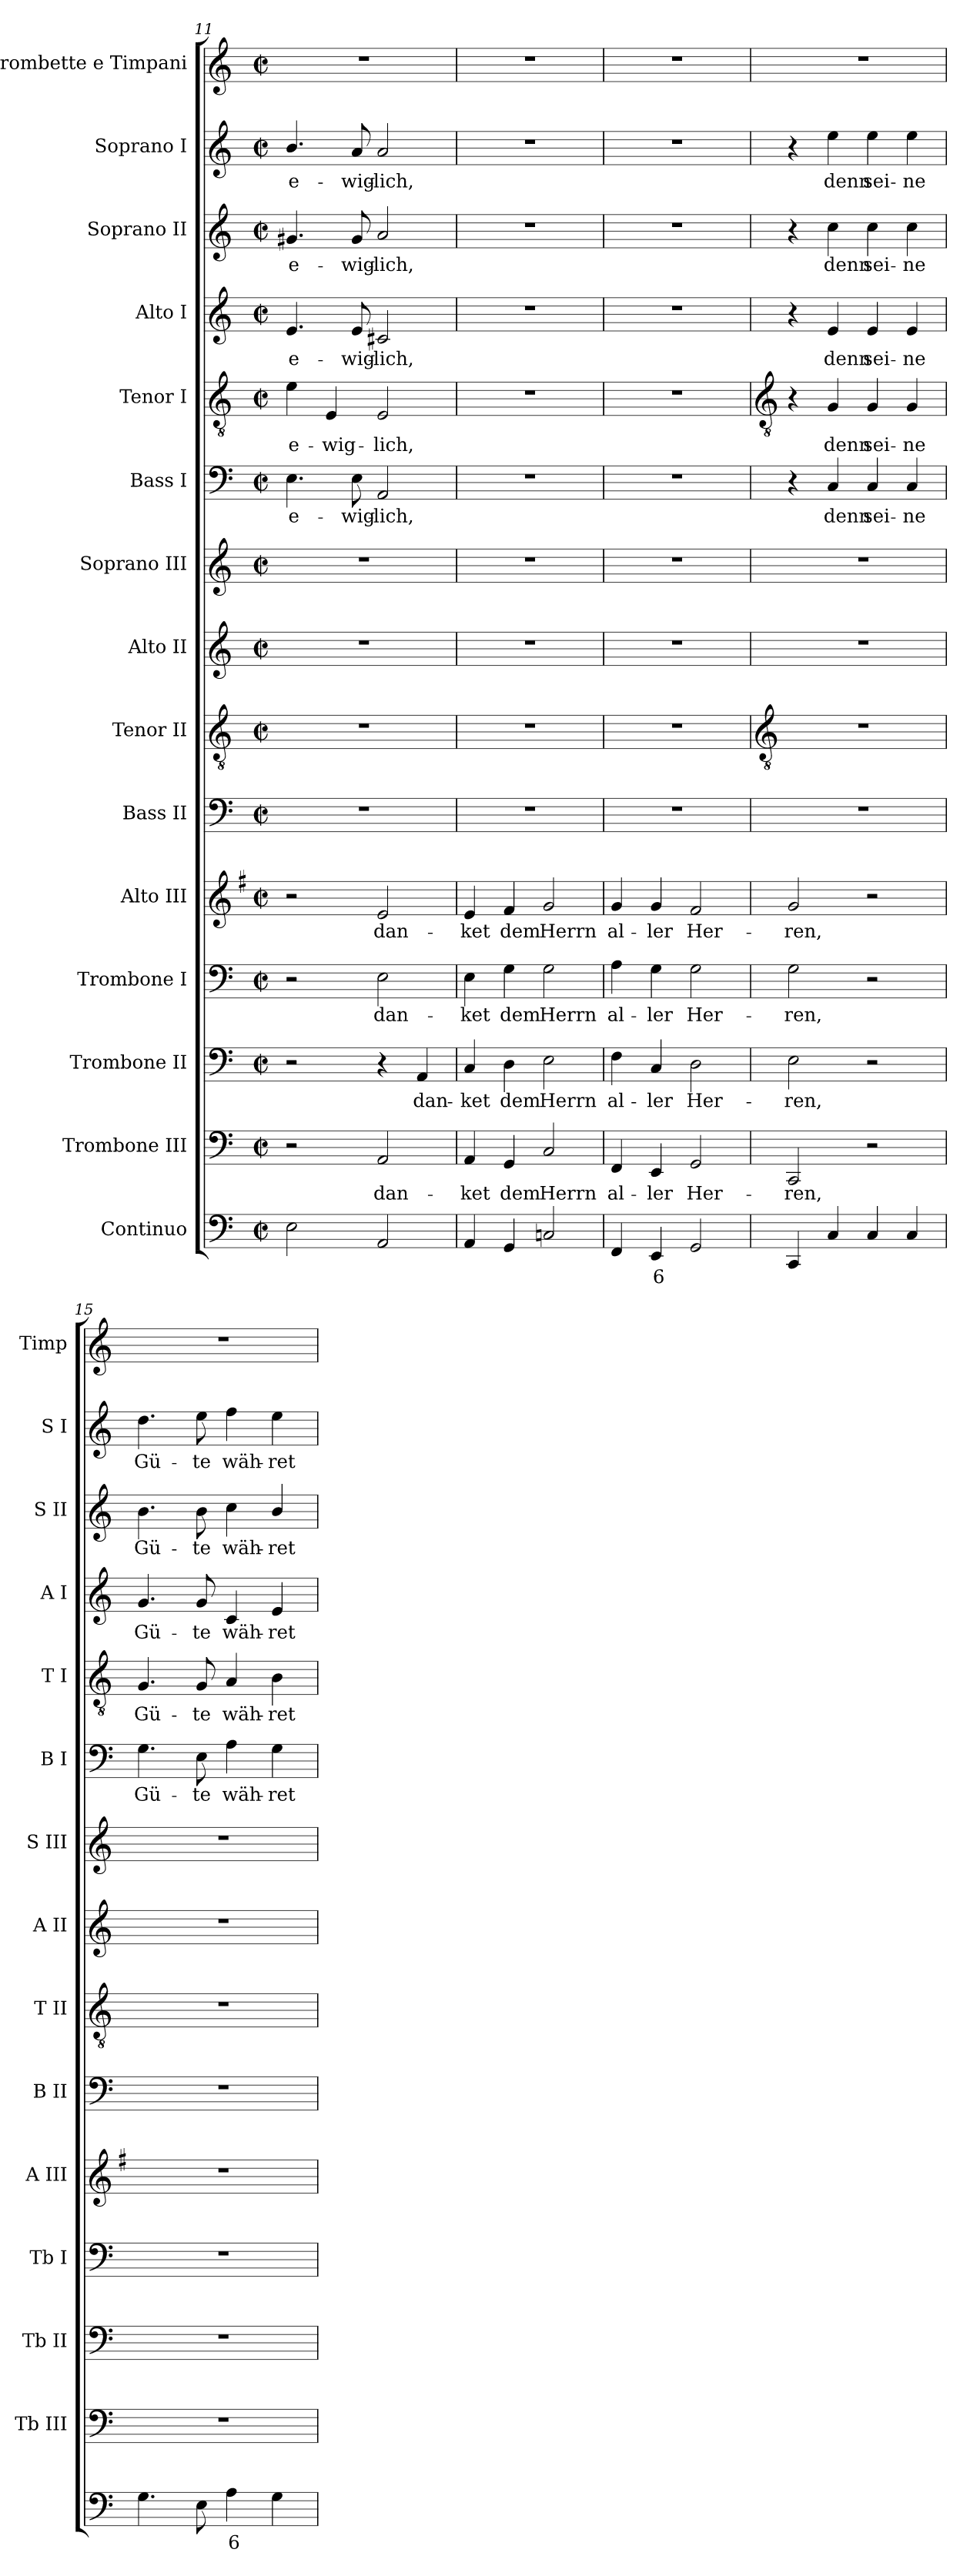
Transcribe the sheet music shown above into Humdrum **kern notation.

**kern	**text	**kern	**text	**kern	**text	**kern	**text	**kern	**text	**kern	**kern	**kern	**kern	**kern	**text	**kern	**text	**kern	**text	**kern	**text	**kern	**text	**kern
*part15	*part15	*part14	*part14	*part13	*part13	*part12	*part12	*part11	*part11	*part10	*part9	*part8	*part7	*part6	*part6	*part5	*part5	*part4	*part4	*part3	*part3	*part2	*part2	*part1
*staff15	*staff15	*staff14	*staff14	*staff13	*staff13	*staff12	*staff12	*staff11	*staff11	*staff10	*staff9	*staff8	*staff7	*staff6	*staff6	*staff5	*staff5	*staff4	*staff4	*staff3	*staff3	*staff2	*staff2	*staff1
*I"Continuo	*	*I"Trombone III	*	*I"Trombone II	*	*I"Trombone I	*	*I"Alto III	*	*I"Bass II	*I"Tenor II	*I"Alto II	*I"Soprano III	*I"Bass I	*	*I"Tenor I	*	*I"Alto I	*	*I"Soprano II	*	*I"Soprano I	*	*I"Trombette  e Timpani
*	*	*I'Tb III	*	*I'Tb II	*	*I'Tb I	*	*I'A III	*	*I'B II	*I'T II	*I'A II	*I'S III	*I'B I	*	*I'T I	*	*I'A I	*	*I'S II	*	*I'S I	*	*I'Timp
*clefF4	*	*clefF4	*	*clefF4	*	*clefF4	*	*clefG2	*	*clefF4	*clefGv2	*clefG2	*clefG2	*clefF4	*	*clefGv2	*	*clefG2	*	*clefG2	*	*clefG2	*	*clefG2
*	*	*	*	*	*	*	*	*ITrd4c7	*	*	*	*	*	*	*	*	*	*	*	*	*	*	*	*
*k[]	*	*k[]	*	*k[]	*	*k[]	*	*k[]	*	*k[]	*k[]	*k[]	*k[]	*k[]	*	*k[]	*	*k[]	*	*k[]	*	*k[]	*	*k[]
*C:	*	*C:	*	*C:	*	*C:	*	*C:	*	*C:	*C:	*C:	*C:	*C:	*	*C:	*	*C:	*	*C:	*	*C:	*	*C:
*M2/2	*	*M2/2	*	*M2/2	*	*M2/2	*	*M2/2	*	*M2/2	*M2/2	*M2/2	*M2/2	*M2/2	*	*M2/2	*	*M2/2	*	*M2/2	*	*M2/2	*	*M2/2
*met(c|)	*	*met(c|)	*	*met(c|)	*	*met(c|)	*	*met(c|)	*	*met(c|)	*met(c|)	*met(c|)	*met(c|)	*met(c|)	*	*met(c|)	*	*met(c|)	*	*met(c|)	*	*met(c|)	*	*met(c|)
=11	=11	=11	=11	=11	=11	=11	=11	=11	=11	=11	=11	=11	=11	=11	=11	=11	=11	=11	=11	=11	=11	=11	=11	=11
!	!	!	!	!	!	!	!	!	!	!	!	!	!	!	!LO:LY:b	!	!LO:LY:b	!	!LO:LY:b	!	!LO:LY:b	!	!LO:LY:b	!
2E	.	2r	.	2r	.	2r	.	2r	.	1r	1r	1r	1r	4.E	e-	4e	e-	4.e	e-	4.g#X	e-	4.b/	e-	1r
!	!	!	!	!	!	!	!	!	!	!	!	!	!	!	!	!	!LO:LY:b	!	!	!	!	!	!	!
.	.	.	.	.	.	.	.	.	.	.	.	.	.	.	.	4E	-wig-	.	.	.	.	.	.	.
!	!	!	!	!	!	!	!	!	!	!	!	!	!	!	!LO:LY:b	!	!	!	!LO:LY:b	!	!LO:LY:b	!	!LO:LY:b	!
.	.	.	.	.	.	.	.	.	.	.	.	.	.	8E	-wig-	.	.	8e	-wig-	8g#	-wig-	8a	-wig-	.
!	!	!	!LO:LY:b	!	!	!	!LO:LY:b	!	!LO:LY:b	!	!	!	!	!	!LO:LY:b	!	!LO:LY:b	!	!LO:LY:b	!	!LO:LY:b	!	!LO:LY:b	!
2AA	.	2AA	dan-	4r	.	2E	dan-	2A	dan-	.	.	.	.	2AA	-lich,	2E	-lich,	2c#X	-lich,	2a	-lich,	2a	-lich,	.
!	!	!	!	!	!LO:LY:b	!	!	!	!	!	!	!	!	!	!	!	!	!	!	!	!	!	!	!
.	.	.	.	4AA	dan-	.	.	.	.	.	.	.	.	.	.	.	.	.	.	.	.	.	.	.
=12	=12	=12	=12	=12	=12	=12	=12	=12	=12	=12	=12	=12	=12	=12	=12	=12	=12	=12	=12	=12	=12	=12	=12	=12
!	!	!	!LO:LY:b	!	!LO:LY:b	!	!LO:LY:b	!	!LO:LY:b	!	!	!	!	!	!	!	!	!	!	!	!	!	!	!
4AA	.	4AA	-ket	4C	-ket	4E	-ket	4A	-ket	1r	1r	1r	1r	1r	.	1r	.	1r	.	1r	.	1r	.	1r
!	!	!	!LO:LY:b	!	!LO:LY:b	!	!LO:LY:b	!	!LO:LY:b	!	!	!	!	!	!	!	!	!	!	!	!	!	!	!
4GG	.	4GG	dem	4D	dem	4G	dem	4B	dem	.	.	.	.	.	.	.	.	.	.	.	.	.	.	.
!	!	!	!LO:LY:b	!	!LO:LY:b	!	!LO:LY:b	!	!LO:LY:b	!	!	!	!	!	!	!	!	!	!	!	!	!	!	!
2Cn	.	2C	Herrn	2E	Herrn	2G	Herrn	2c	Herrn	.	.	.	.	.	.	.	.	.	.	.	.	.	.	.
=13	=13	=13	=13	=13	=13	=13	=13	=13	=13	=13	=13	=13	=13	=13	=13	=13	=13	=13	=13	=13	=13	=13	=13	=13
!	!	!	!LO:LY:b	!	!LO:LY:b	!	!LO:LY:b	!	!LO:LY:b	!	!	!	!	!	!	!	!	!	!	!	!	!	!	!
4FF	.	4FF	al-	4F	al-	4A	al-	4c	al-	1r	1r	1r	1r	1r	.	1r	.	1r	.	1r	.	1r	.	1r
!	!LO:LY:b	!	!LO:LY:b	!	!LO:LY:b	!	!LO:LY:b	!	!LO:LY:b	!	!	!	!	!	!	!	!	!	!	!	!	!	!	!
4EE	6	4EE	-ler	4C	-ler	4G	-ler	4c	-ler	.	.	.	.	.	.	.	.	.	.	.	.	.	.	.
!	!	!	!LO:LY:b	!	!LO:LY:b	!	!LO:LY:b	!	!LO:LY:b	!	!	!	!	!	!	!	!	!	!	!	!	!	!	!
2GG	.	2GG	Her-	2D	Her-	2G	Her-	2B	Her-	.	.	.	.	.	.	.	.	.	.	.	.	.	.	.
!!LO:LB:g=z
=14	=14	=14	=14	=14	=14	=14	=14	=14	=14	=14	=14	=14	=14	=14	=14	=14	=14	=14	=14	=14	=14	=14	=14	=14
*	*	*	*	*	*	*	*	*	*	*	*clefGv2	*	*	*	*	*clefGv2	*	*	*	*	*	*	*	*
!	!	!	!LO:LY:b	!	!LO:LY:b	!	!LO:LY:b	!	!LO:LY:b	!	!	!	!	!	!	!	!	!	!	!	!	!	!	!
4CC	.	2CC	-ren,	2E	-ren,	2G	-ren,	2c	-ren,	1r	1r	1r	1r	4r	.	4r	.	4r	.	4r	.	4r	.	1r
!	!	!	!	!	!	!	!	!	!	!	!	!	!	!	!LO:LY:b	!	!LO:LY:b	!	!LO:LY:b	!	!LO:LY:b	!	!LO:LY:b	!
4C	.	.	.	.	.	.	.	.	.	.	.	.	.	4C	denn	4G	denn	4e	denn	4cc	denn	4ee	denn	.
!	!	!	!	!	!	!	!	!	!	!	!	!	!	!	!LO:LY:b	!	!LO:LY:b	!	!LO:LY:b	!	!LO:LY:b	!	!LO:LY:b	!
4C	.	2r	.	2r	.	2r	.	2r	.	.	.	.	.	4C	sei-	4G	sei-	4e	sei-	4cc	sei-	4ee	sei-	.
!	!	!	!	!	!	!	!	!	!	!	!	!	!	!	!LO:LY:b	!	!LO:LY:b	!	!LO:LY:b	!	!LO:LY:b	!	!LO:LY:b	!
4C	.	.	.	.	.	.	.	.	.	.	.	.	.	4C	-ne	4G	-ne	4e	-ne	4cc	-ne	4ee	-ne	.
=15	=15	=15	=15	=15	=15	=15	=15	=15	=15	=15	=15	=15	=15	=15	=15	=15	=15	=15	=15	=15	=15	=15	=15	=15
!	!	!	!	!	!	!	!	!	!	!	!	!	!	!	!LO:LY:b	!	!LO:LY:b	!	!LO:LY:b	!	!LO:LY:b	!	!LO:LY:b	!
4.G	.	1r	.	1r	.	1r	.	1r	.	1r	1r	1r	1r	4.G	Gü-	4.G	Gü-	4.g	Gü-	4.b	Gü-	4.dd	Gü-	1r
!	!	!	!	!	!	!	!	!	!	!	!	!	!	!	!LO:LY:b	!	!LO:LY:b	!	!LO:LY:b	!	!LO:LY:b	!	!LO:LY:b	!
8E	.	.	.	.	.	.	.	.	.	.	.	.	.	8E	-te	8G	-te	8g	-te	8b	-te	8ee	-te	.
!	!LO:LY:b	!	!	!	!	!	!	!	!	!	!	!	!	!	!LO:LY:b	!	!LO:LY:b	!	!LO:LY:b	!	!LO:LY:b	!	!LO:LY:b	!
4A	6	.	.	.	.	.	.	.	.	.	.	.	.	4A	wäh-	4A	wäh-	4c	wäh-	4cc	wäh-	4ff	wäh-	.
!	!	!	!	!	!	!	!	!	!	!	!	!	!	!	!LO:LY:b	!	!LO:LY:b	!	!LO:LY:b	!	!LO:LY:b	!	!LO:LY:b	!
4G	.	.	.	.	.	.	.	.	.	.	.	.	.	4G	-ret	4B	-ret	4e	-ret	4b/	-ret	4ee	-ret	.
=	=	=	=	=	=	=	=	=	=	=	=	=	=	=	=	=	=	=	=	=	=	=	=	=
*-	*-	*-	*-	*-	*-	*-	*-	*-	*-	*-	*-	*-	*-	*-	*-	*-	*-	*-	*-	*-	*-	*-	*-	*-
